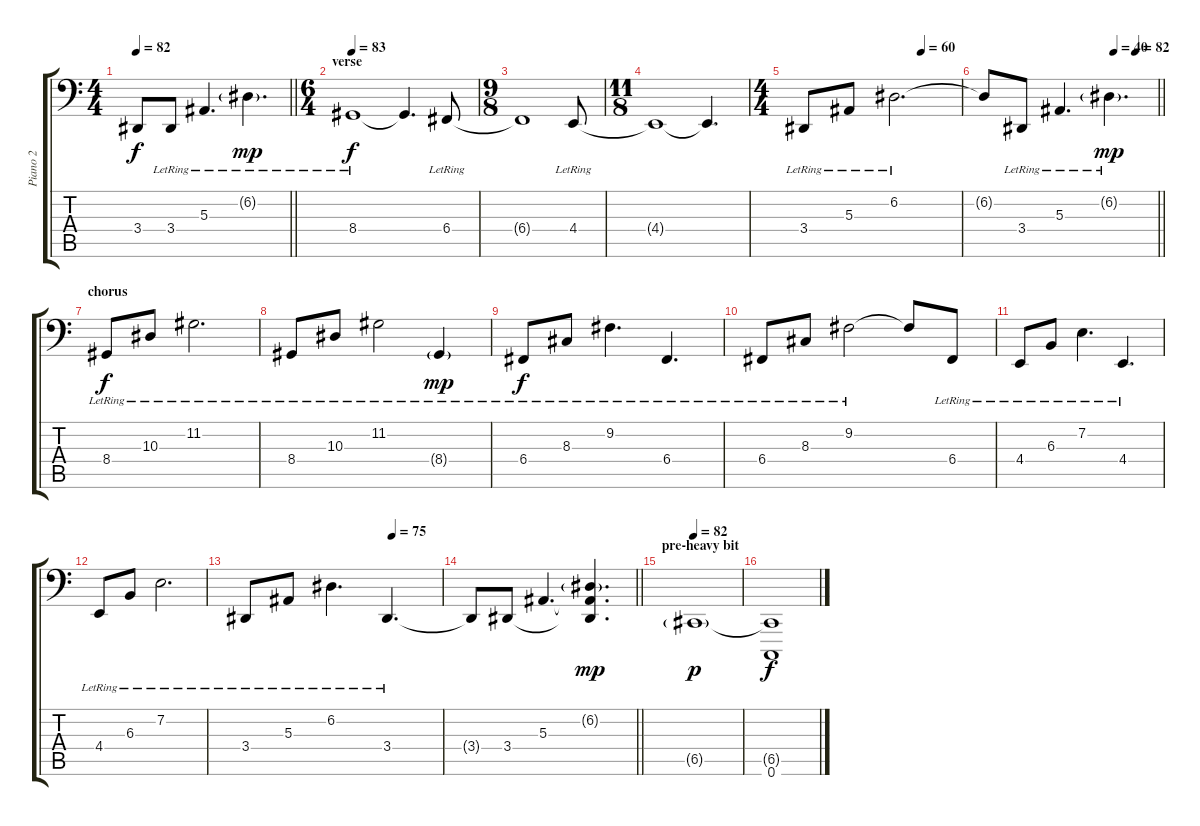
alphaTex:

\track ("Piano 2" "Piano 2") {instrument acousticgrandpiano}
\staff {score tabs}
\tuning (D3 A2 F2 C2 G1 C1) {hide}
\ts (4 4)
\tempo 82
\clef f4
\barLineRight lightlight
\ks c
3.4{t}.8{dy f} 3.4{lr}.8 5.3{lr}.4{d} 6.2{g lr}.4{d dy mp} |
\ts (6 4)
\section ("" "verse")
\tempo 83
8.4{lr}.1{dy f} 8.4{t}.4{d} 6.4{lr}.8 |
\ts (9 8)
6.4{t}.1 4.4{lr}.8 |
\ts (11 8)
4.4{t}.1 4.4{t}.4{d} |
\ts (4 4)
\tempo (60 0.75)
3.4{lr}.8 5.3{lr}.8 6.2{lr}.2{d} |
\tempo (40 0.75)
\tempo (82 0.875)
\barLineRight lightlight
6.2{t}.8 3.4{lr}.8 5.3{lr}.4{d} 6.2{g lr}.4{d dy mp} |
\section ("" "chorus")
8.4{lr}.8{dy f} 10.3{lr}.8 11.2{lr}.2{d} |
8.4{lr}.8 10.3{lr}.8 11.2{lr}.2 8.4{g lr}.4{dy mp} |
6.4{lr}.8{dy f} 8.3{lr}.8 9.2{lr}.4{d} 6.4{lr}.4{d} |
6.4{lr}.8 8.3{lr}.8 9.2{lr}.2 9.2{t}.8 6.4{lr}.8 |
4.4{lr}.8 6.3{lr}.8 7.2{lr}.4{d} 4.4{lr}.4{d} |
4.4{lr}.8 6.3{lr}.8 7.2{lr}.2{d} |
\tempo (75 0.75)
3.4{lr}.8 5.3{lr}.8 6.2{lr}.4{d} 3.4{lr}.4{d} |
\barLineRight lightlight
3.4{t}.8 3.4.8 5.3.4{d} (6.2{g} 5.3{t} 3.4{t}).4{d dy mp} |
\section ("" "pre-heavy bit")
\tempo 82
6.5{g}.1{dy p} |
(6.5{t} 0.6).1{dy f}
